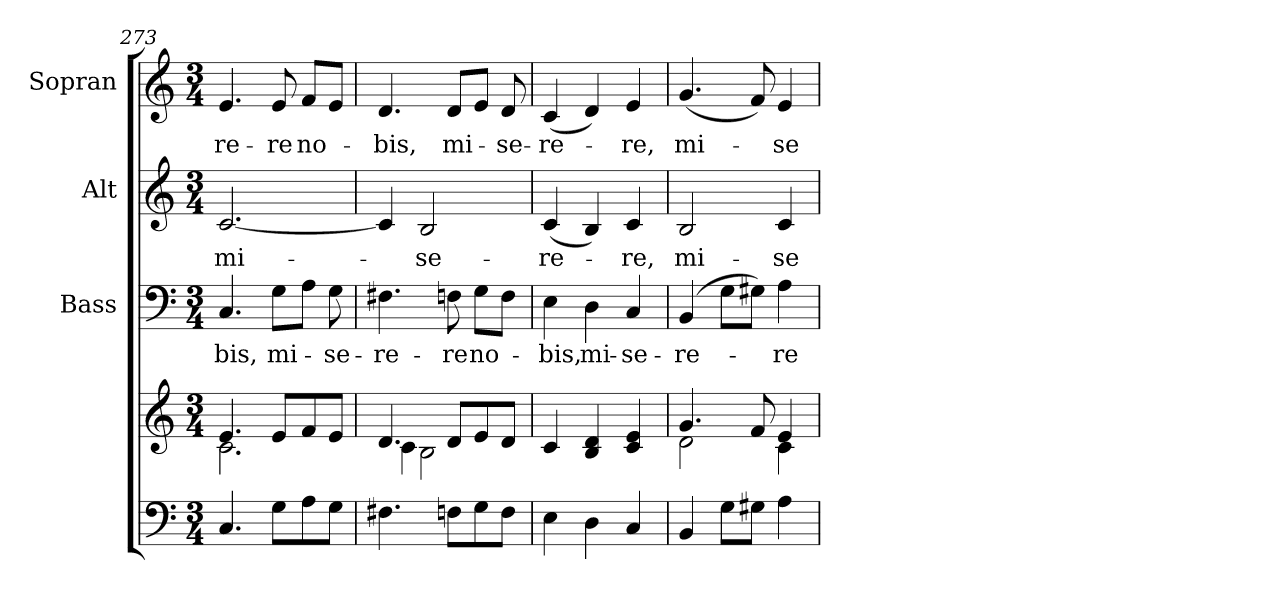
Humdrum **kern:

**kern	**kern	**kern	**text	**kern	**text	**kern	**text
*part4	*part4	*part3	*part3	*part2	*part2	*part1	*part1
*staff5	*staff4	*staff3	*staff3	*staff2	*staff2	*staff1	*staff1
*	*	*I"Bass	*	*I"Alt	*	*I"Sopran	*
*	*	*I'B.	*	*I'A.	*	*I'S.	*
*clefF4	*clefG2	*clefF4	*	*clefG2	*	*clefG2	*
*k[]	*k[]	*k[]	*	*k[]	*	*k[]	*
*C:	*C:	*C:	*	*C:	*	*C:	*
*M3/4	*M3/4	*M3/4	*	*M3/4	*	*M3/4	*
=273	=273	=273	=273	=273	=273	=273	=273
*	*^	*	*	*	*	*	*
!	!	!	!	!LO:LY:b	!	!LO:LY:b	!	!LO:LY:b
4.C/	4.e/	2.c\	4.C/	-bis,	[2.c/	mi-	4.e/	-re-
!	!	!	!	!LO:LY:b	!	!	!	!LO:LY:b
8G\L	8e/L	.	8G\L	mi-	.	.	8e/	-re
!	!	!	!	!	!	!	!	!LO:LY:b
8A\	8f/	.	8A\J	.	.	.	8f/L	no-
!	!	!	!	!LO:LY:b	!	!	!	!
8G\J	8e/J	.	8G\	-se-	.	.	8e/J	.
=274	=274	=274	=274	=274	=274	=274	=274	=274
!	!	!	!	!LO:LY:b	!	!	!	!LO:LY:b
4.F#X\	4.d/	4c\	4.F#X\	-re-	4c/]	.	4.d/	-bis,
!	!	!	!	!	!	!LO:LY:b	!	!
.	.	2B\	.	.	2B/	-se-	.	.
!	!	!	!	!LO:LY:b	!	!	!	!LO:LY:b
8Fn\L	8d/L	.	8Fn\	-re	.	.	8d/L	mi-
!	!	!	!	!LO:LY:b	!	!	!	!
8G\	8e/	.	8G\L	no-	.	.	8e/J	.
!	!	!	!	!	!	!	!	!LO:LY:b
8F\J	8d/J	.	8F\J	.	.	.	8d/	-se-
*	*v	*v	*	*	*	*	*	*
=275	=275	=275	=275	=275	=275	=275	=275
!	!	!	!LO:LY:b	!	!LO:LY:b	!	!LO:LY:b
4E\	4c/	4E\	-bis,	(<4c/	-re-	(<4c/	-re-
!	!	!	!LO:LY:b	!	!	!	!
4D\	4B/ 4d/	4D\	mi-	4B/)	.	4d/)	.
!	!	!	!LO:LY:b	!	!LO:LY:b	!	!LO:LY:b
4C/	4c/ 4e/	4C/	-se-	4c/	-re,	4e/	-re,
!!LO:LB:g=z
=276	=276	=276	=276	=276	=276	=276	=276
*	*^	*	*	*	*	*	*
!	!	!	!	!LO:LY:b	!	!LO:LY:b	!	!LO:LY:b
4BB/	4.g/	2d\	(4BB/	-re-	2B/	mi-	(<4.g/	mi-
8G\L	.	.	8G\L	.	.	.	.	.
8G#X\J	8f/	.	8G#X\J)	.	.	.	8f/)	.
!	!	!	!	!LO:LY:b	!	!LO:LY:b	!	!LO:LY:b
4A\	4e/	4c\	4A\	-re	4c/	-se-	4e/	-se-
*	*v	*v	*	*	*	*	*	*
=	=	=	=	=	=	=	=
*-	*-	*-	*-	*-	*-	*-	*-
